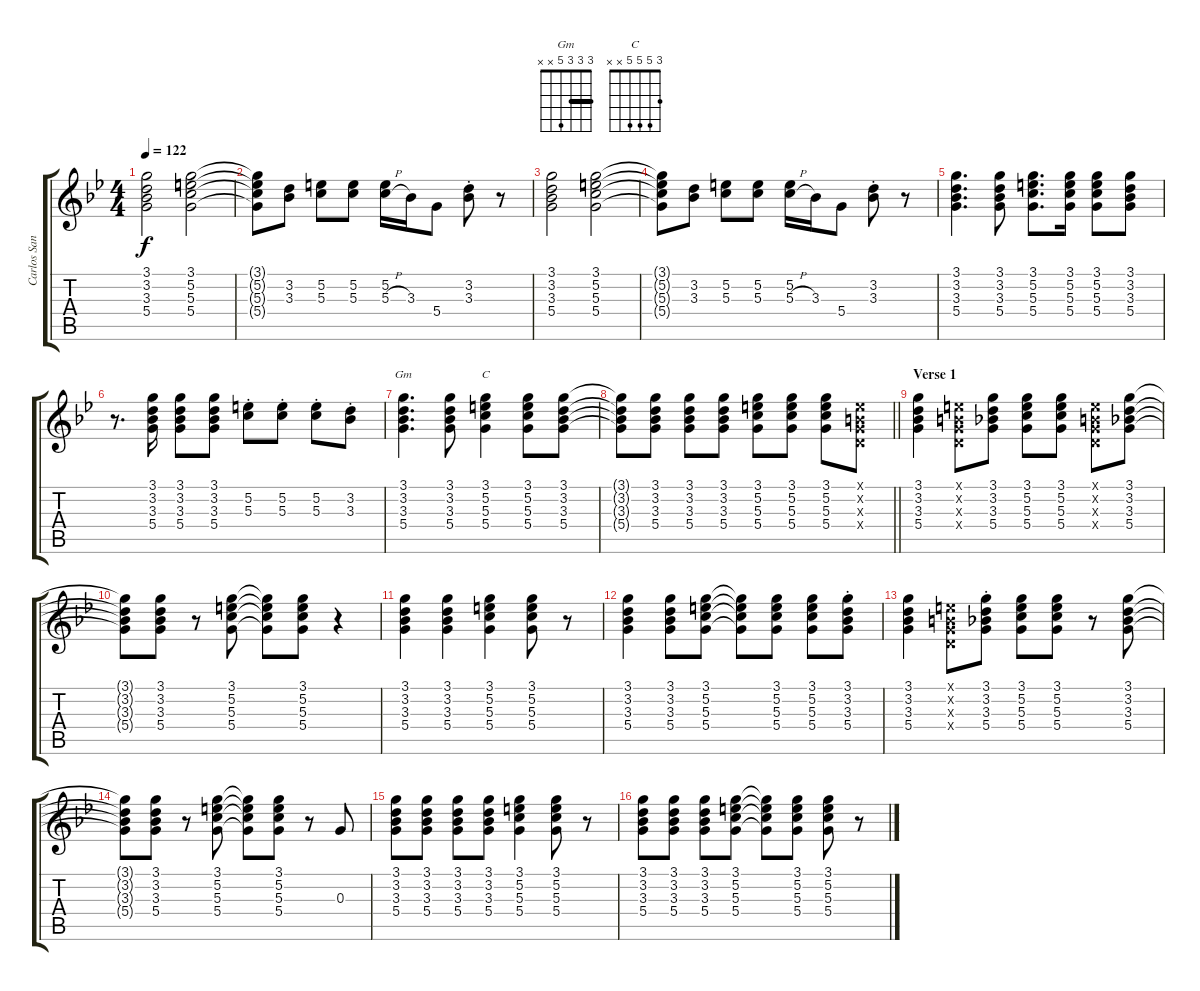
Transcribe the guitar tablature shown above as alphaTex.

\track ("Carlos Santana" "Carlos San") {instrument distortionguitar}
\staff {score tabs}
\tuning (E4 B3 G3 D3 A2 E2) {hide}
\chord ("Gm" 3 3 3 5 x x) {barre 3}
\chord ("C" 3 5 5 5 x x)
\ts (4 4)
\tempo 122
\clef g2
\ks bb
(3.1 3.2 3.3 5.4).2{dy f instrument distortionguitar} (3.1 5.2 5.3 5.4).2 |
(3.1{t} 5.2{t} 5.3{t} 5.4{t}).8 (3.2 3.3).8 (5.2 5.3).8 (5.2 5.3).8 (5.2 5.3{h}).16 3.3.16 5.4.8 (3.2{st} 3.3{st}).8 r.8 |
(3.1 3.2 3.3 5.4).2 (3.1 5.2 5.3 5.4).2 |
(3.1{t} 5.2{t} 5.3{t} 5.4{t}).8 (3.2 3.3).8 (5.2 5.3).8 (5.2 5.3).8 (5.2 5.3{h}).16 3.3.16 5.4.8 (3.2{st} 3.3{st}).8 r.8 |
(3.1 3.2 3.3 5.4).4{d} (3.1 3.2 3.3 5.4).8 (3.1 5.2 5.3 5.4).8{d} (3.1 5.2 5.3 5.4).16 (3.1 5.2 5.3 5.4).8 (3.1 3.2 3.3 5.4).8 |
r.8{d} (3.1 3.2 3.3 5.4).16 (3.1 3.2 3.3 5.4).8 (3.1 3.2 3.3 5.4).8 (5.2{st} 5.3{st}).8 (5.2{st} 5.3{st}).8 (5.2{st} 5.3{st}).8 (3.2{st} 3.3{st}).8 |
(3.1 3.2 3.3 5.4).4{d ch "Gm"} (3.1 3.2 3.3 5.4).8 (3.1 5.2 5.3 5.4).4{ch "C"} (3.1 5.2 5.3 5.4).8 (3.1 3.2 3.3 5.4).8 |
\barLineRight lightlight
(3.1{t} 3.2{t} 3.3{t} 5.4{t}).8 (3.1 3.2 3.3 5.4).8 (3.1 3.2 3.3 5.4).8 (3.1 3.2 3.3 5.4).8 (3.1 5.2 5.3 5.4).8 (3.1 5.2 5.3 5.4).8 (3.1 5.2 5.3 5.4).8 (0.1{x} 0.2{x} 0.3{x} 0.4{x}).8 |
\section ("" "Verse 1")
(3.1 3.2 3.3 5.4).4 (0.1{x} 0.2{x} 0.3{x} 0.4{x}).8 (3.1 3.2 3.3 5.4).8 (3.1 5.2 5.3 5.4).8 (3.1 5.2 5.3 5.4).8 (0.1{x} 0.2{x} 0.3{x} 0.4{x}).8 (3.1 3.2 3.3 5.4).8 |
(3.1{t} 3.2{t} 3.3{t} 5.4{t}).8 (3.1 3.2 3.3 5.4).8 r.8 (3.1 5.2 5.3 5.4).8 (3.1{t} 5.2{t} 5.3{t} 5.4{t}).8 (3.1 5.2 5.3 5.4).8 r.4 |
(3.1 3.2 3.3 5.4).4 (3.1 3.2 3.3 5.4).4 (3.1 5.2 5.3 5.4).4 (3.1 5.2 5.3 5.4).8 r.8 |
(3.1 3.2 3.3 5.4).4 (3.1 3.2 3.3 5.4).8 (3.1 5.2 5.3 5.4).8 (3.1{t} 5.2{t} 5.3{t} 5.4{t}).8 (3.1 5.2 5.3 5.4).8 (3.1 5.2 5.3 5.4).8 (3.1{st} 3.2{st} 3.3{st} 5.4{st}).8 |
(3.1 3.2 3.3 5.4).4 (0.1{x} 0.2{x} 0.3{x} 0.4{x}).8 (3.1{st} 3.2{st} 3.3{st} 5.4{st}).8 (3.1 5.2 5.3 5.4).8 (3.1 5.2 5.3 5.4).8 r.8 (3.1 3.2 3.3 5.4).8 |
(3.1{t} 3.2{t} 3.3{t} 5.4{t}).8 (3.1 3.2 3.3 5.4).8 r.8 (3.1 5.2 5.3 5.4).8 (3.1{t} 5.2{t} 5.3{t} 5.4{t}).8 (3.1 5.2 5.3 5.4).8 r.8 0.3.8 |
(3.1 3.2 3.3 5.4).8 (3.1 3.2 3.3 5.4).8 (3.1 3.2 3.3 5.4).8 (3.1 3.2 3.3 5.4).8 (3.1 5.2 5.3 5.4).4 (3.1 5.2 5.3 5.4).8 r.8 |
(3.1 3.2 3.3 5.4).8 (3.1 3.2 3.3 5.4).8 (3.1 3.2 3.3 5.4).8 (3.1 5.2 5.3 5.4).8 (3.1{t} 5.2{t} 5.3{t} 5.4{t}).8 (3.1 5.2 5.3 5.4).8 (3.1 5.2 5.3 5.4).8 r.8
